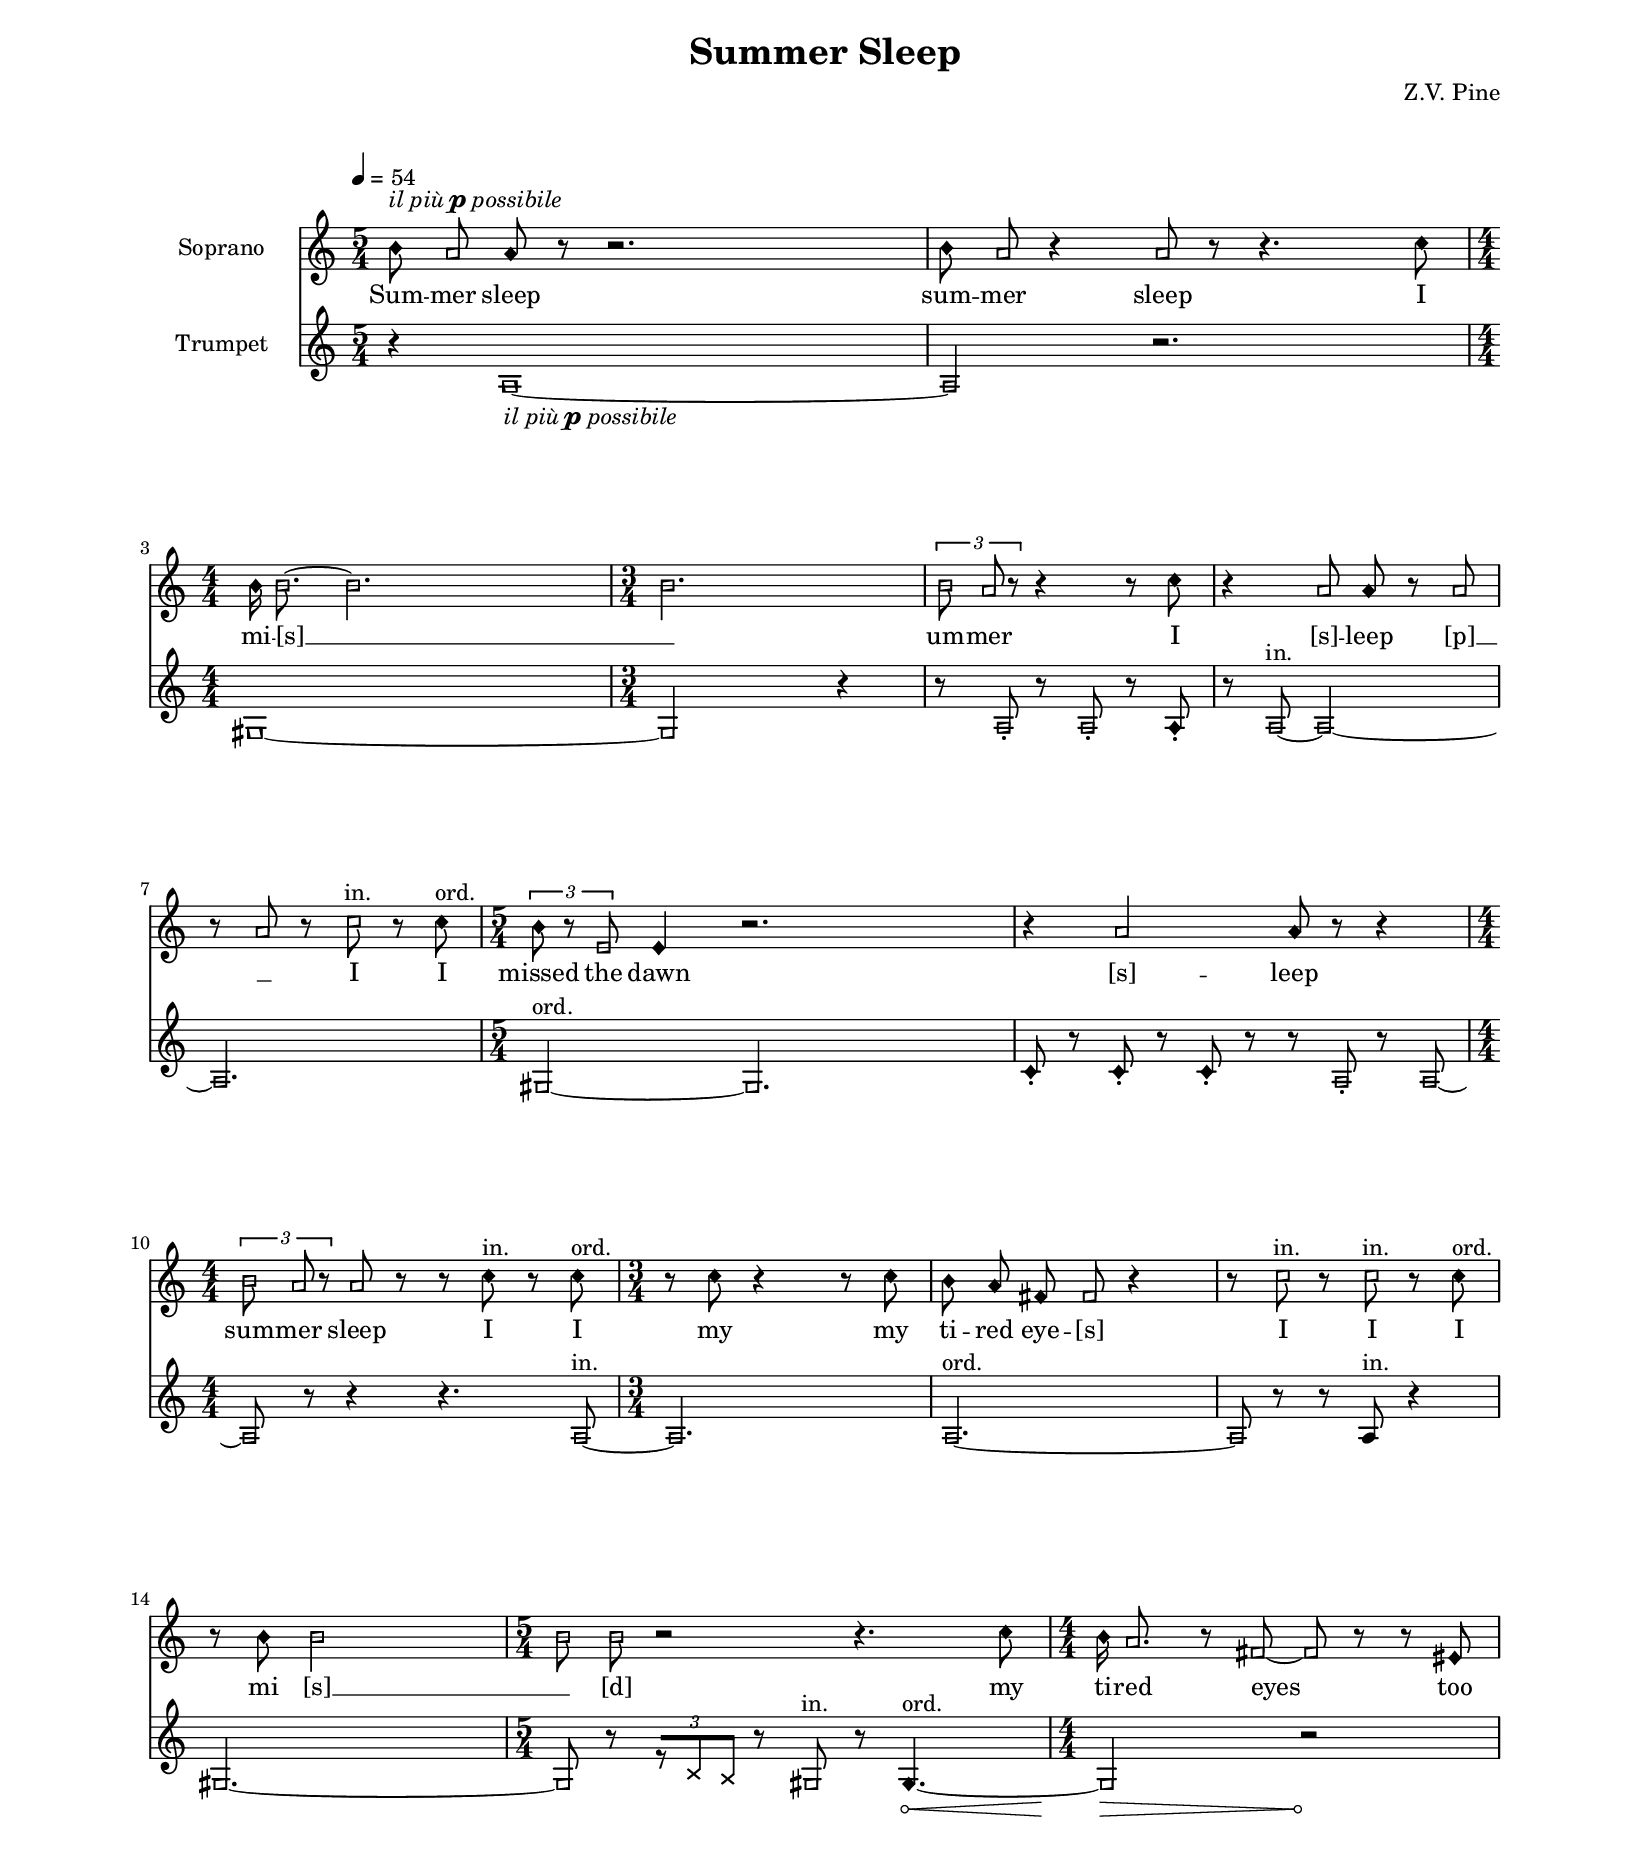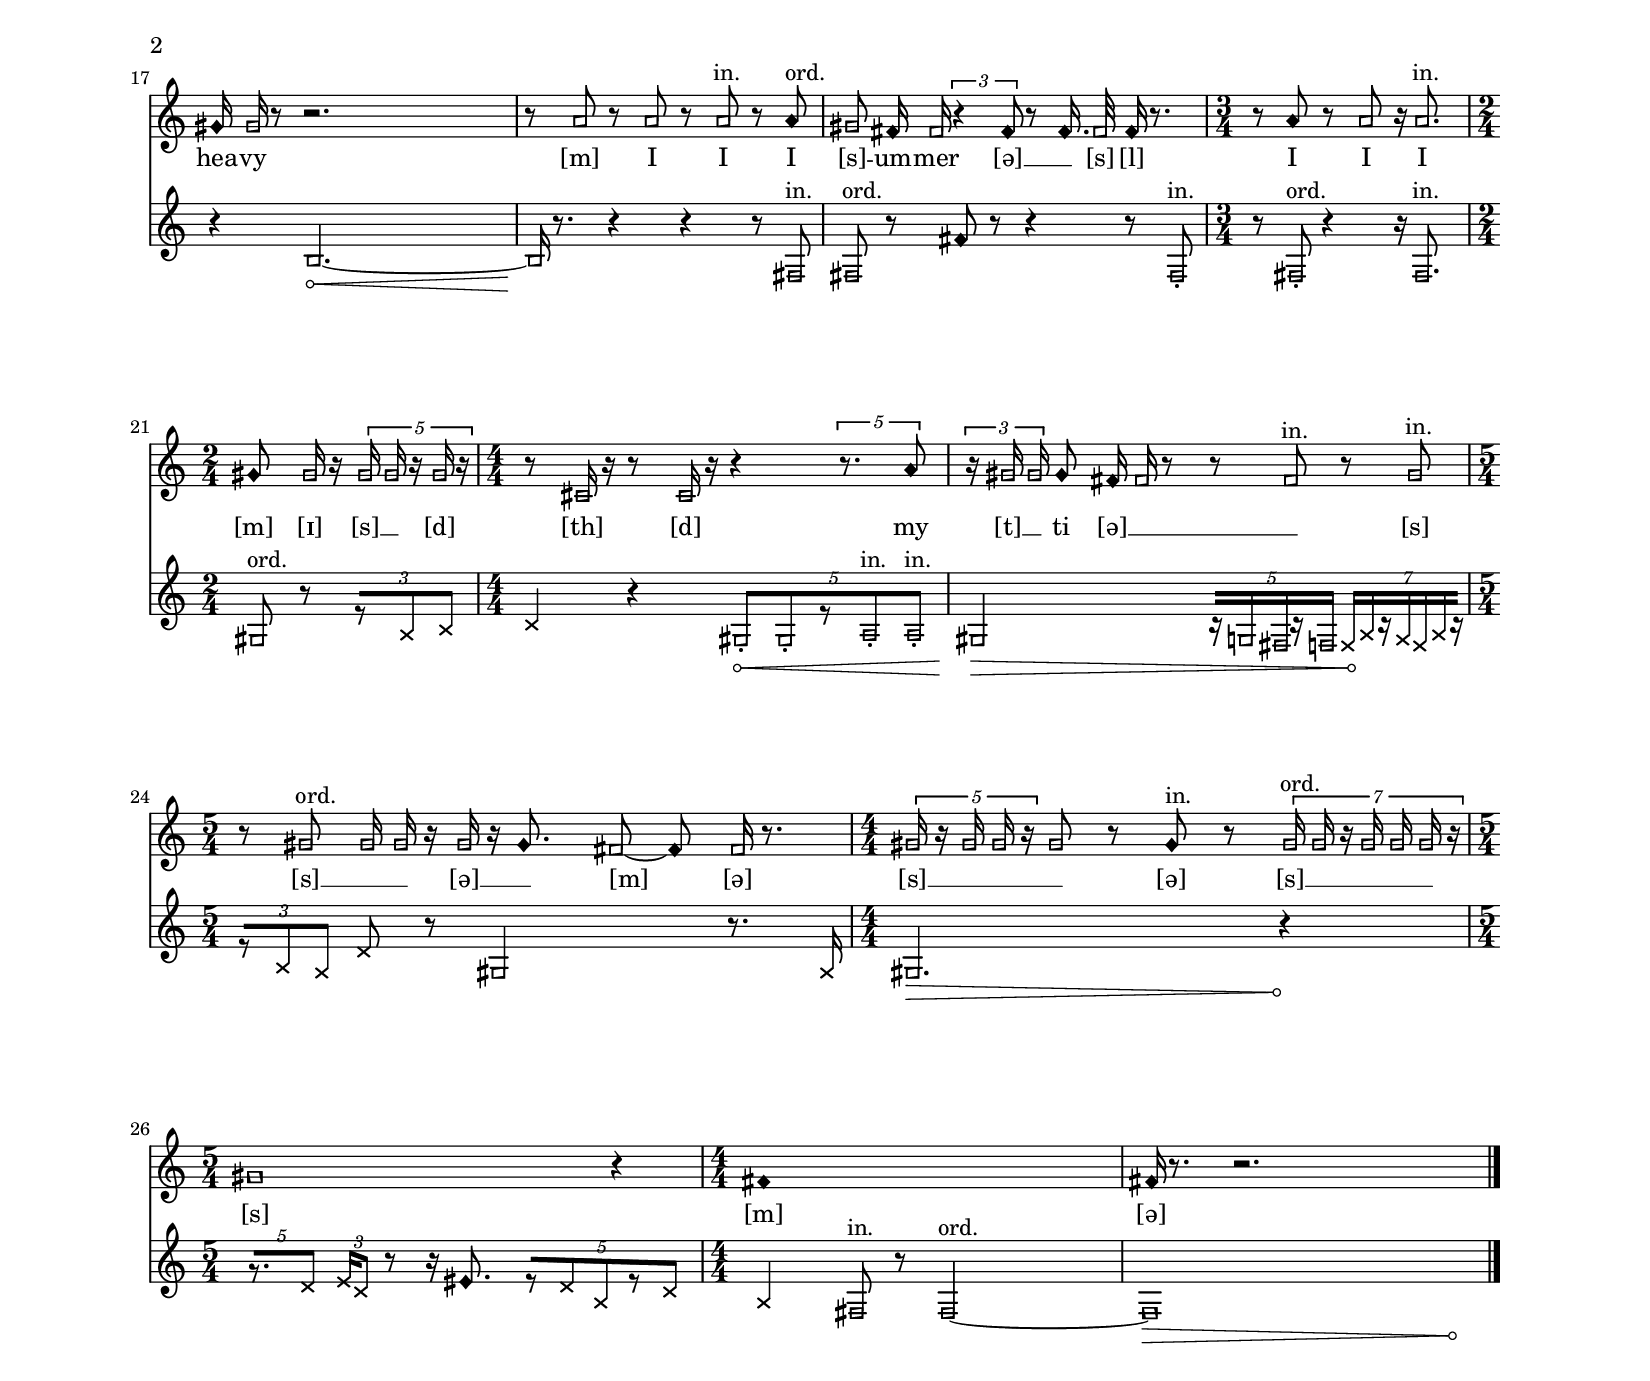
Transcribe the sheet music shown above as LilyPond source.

%summer.ly
%Created on 09 12, 2019 at 06:05

\version "2.19.83"
\include "./z/note.ily"
\version "2.18.2"
wholeFinesse =
  #'((moveto -0.7  0.54)
     (lineto -0.7 -0.52)
     (lineto  0.7 -0.52)
     (lineto  0.7  0.54)
     (lineto -0.7  0.54)
     (lineto -0.65  0.5 )
     (lineto  0.45  0.5 )
     (lineto  0.65 -0.48)
     (lineto -0.45 -0.48)
     (lineto -0.65 0.5  )
     (closepath)) 

halfFinesse =
  #'((moveto -0.6  0.52)
     (lineto -0.6 -0.50)
     (lineto  0.6 -0.50)
     (lineto  0.6  0.52)
     (lineto -0.6  0.52)
     (lineto -0.53  0.35)
     (lineto  0.53  0.49 )
     (lineto  0.53 -0.33)
     (lineto -0.53 -0.47)
     (lineto -0.53  0.35 )
     (closepath)) 

#(define (square-head grob)
   (let ((duration (ly:grob-property grob 'duration-log)))
     (if (>= duration 1)
         (grob-interpret-markup grob
                #{
                  \markup
                    \halign #-1.5
                    \override #'(filled . #t) \path #0.1  #halfFinesse
                 #})
         (grob-interpret-markup grob
                #{
                  \markup {
                    %\overlay { 
                      %\filled-box #'(-0.73 . 0.73) #'(-0.55 . 0.58) #0
                      %\transparent
                      %\with-color #white
                      \halign #-0.7
                      \override #'(filled . #t) \path #0.1  #wholeFinesse
                    %}
                  }
                 #}))))

square-old = \once \override NoteHead.stencil = #square-head
square = #(define-music-function (music)(ly:music?) #{
  \override NoteHead.stencil = #square-head
  $music
  \revert NoteHead.stencil
#})

\version "2.19.82"

half-harmonic = #(define-music-function
  (parser location mus)
  (ly:music?)
  #{
    \temporary \override NoteHead.style = #'harmonic-black
    #mus
    \revert NoteHead.style
  #})


\header {
  title = "Summer Sleep"
  subtitle = ""
  composer = "Z.V. Pine"
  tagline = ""
}

sopranoOne = \relative c'' {
  \autoBeamOff
  \half-harmonic {
    \time 5/4
    b8^\markup \italic { il più \dynamic p possibile } \square a a r8 r2. | %m1
    b8 \square a r4 \square a8 r r4. c8 | %m2
    \time 4/4
    b16 \square b8.~ \square b2. | %m3
    \time 3/4
    \square b2. | %m4
    \tuplet 3/2 \square { b8 a8 r} r4 r8 c8 | %m5
    r4 \square a8 a8 r8 \square a | %m6
    r8 \square a8 r8 \square c^"in." r8 c^"ord." | %m7
    \time 5/4 
    \tuplet 3/2 { b8 r8 \square e,8 } e4 r2. | %m8
    r4 \square a2 a8 r8 r4 | %m9
    \time 4/4
    \square { \tuplet 3/2 { b8 a r} a } r r c^"in." r c^"ord." | %m10
    \time 3/4 r8 c r4 r8 c | %m11
    b8 a fis \square fis r4 | %m12
    r8 \square c'^"in." r8 \square c^"in." r8 c^"ord." | %m13
    r8 b8 \square b2 | %m14
    \time 5/4
    \square { b8 b } r2 r4. c8 | %m15
    \time 4/4
    b16 \square a8. r8 \square { fis~ 8 } r8 r eis | %m16
    gis16 \square gis r8 r2. | %m17
  }
}

sopranoTwo = \relative c'' {
  \autoBeamOff
  \half-harmonic {
    r8 \square { a r a r a^"in." } r a^"ord." | %m18
    \square gis8 fis16 \square 16 \tuplet 3/2 { r4 8 } r8 16. \square 32 16 r8. | %m19
    \time 3/4
    r8 a r8 \square { 8 r16 8.^"in." } | %m20
    \time 2/4
    gis8 \square 16 r16 \tuplet 5/4 \square {16 16 r gis16 r } %21
    \time 4/4
    r8 \square { cis,16 r r8 16 r } r4 \tuplet 5/4 { r8. a'8 } | %m22
    \tuplet 3/2 \square {r16 gis gis} gis8 fis16 \square 16 r8 
      r \square 8^"in." r \square gis8^"in." | %23
    \time 5/4
    r8 \square {gis^"ord." 16 16 r gis16} 
      r16 gis8. \square fis8~ fis \square 16 r8. | %m24
    \time 4/4
    \tuplet 5/4 \square {gis16 r gis16 16 r} \square gis8 r gis^"in." r8
      \tuplet 7/4 \square {gis16^"ord." 16 r gis16 16 16 r} | %m25
    \time 5/4
    \square gis1 r4 | %m26
    \time 4/4
    fis1 | %m27
    fis16 r8. r2. | %m28
  }
}

wordsOne = \lyricmode {
  Sum -- mer sleep
  sum -- mer sleep I 
  mi -- [s] __ \skip 1
  um -- mer I
  [s] -- leep [p] __ \skip 1
   I I
  missed the dawn
  [s] -- leep
  sum -- mer sleep I I
  my my ti -- red eye -- [s]
  I I I mi [s] __ \skip 1
  [d] my
  ti -- red eyes too 
  hea -- vy
}
wordsTwo = \lyricmode {
  [m] I I I 
  [s] -- um -- mer [ə] __ \skip 1 [s] [l] 
  I I I [m] [ɪ] [s] __ \skip 1 [d]
  [th] [d] my
  [t] __ \skip 1 ti [ə] __ \skip 1 \skip 1 [s]
  [s] __ \skip 1 \skip 1 [ə] __ \skip 1 [m] [ə] 
  [s] __ \skip 1 \skip 1 \skip 1 [ə] [s] __ \skip 1 \skip 1 \skip 1 \skip 1
  [s]
  [m]
  [ə] 
}

trumpetOne = \relative c' {
  \time 5/4
  r4 \square a1_\markup \italic {il più \dynamic p possibile}~ | 
  \square a2 r2. |
  \time 4/4
  \square gis1~ | %m3
  \time 3/4
  \square gis2 r4 | %m4
  r8 \square {a-. r a-. } r \half-harmonic a-. | %5
  r \square a8^"in."~ \square a2~ | %m6
  \square a2. | %m7
  \time 5/4
  \square gis2^"ord."~ \square gis2. | %m8
  \half-harmonic { c8-. r c-. r c-. r } r8 \square a-. r8 \square a~ | %m9
  \time 4/4
  \square a8 r8 r4 r4. \square a8^"in."~ | %m10
  \time 3/4
  \square a2. | %m11
  \square a2.^"ord."~ | %12
  \square a8 r8 r8 a^"in." r4 | %m13
  \square gis2.~ | %m14
  \time 5/4
  \square gis8 r8 \tuplet 3/2 \clicks { r8[ b a]}
    r8 \square gis8^"in." r8 \half-harmonic gis4.^"ord."\<~ | %m15
  \square gis2\> r2\! | %m16
  r4 \square b2.\<~ | %m17
}
trumpetTwo = {
  \square b16\! r8. r4 r4 r8 \square fis^"in." | %m18
  \square fis8^"ord." r8 \half-harmonic fis'8 r8 r4 r8 \square fis-.^"in." | %m19
  r8 \square fis-.^"ord." r4 r16 \square fis8.^"in." | %m20
  \time 2/4
  \square gis8^"ord." r8 \tuplet 3/2 \clicks { r[ a b]} | %m21
  \time 4/4
  \clicks c'4 r4 \tuplet 5/4 \square { gis8-.[\< gis-. r8 a-.^"in." a-.^"in."] } |
  \square gis2\>
  \tuplet 5/4 \square { r16[ g fis r f] } \tuplet 7/4 \clicks { f16[\! a r g f a r] } |
  \time 5/4
  \tuplet 3/2 \clicks { r8[ a g ] } \clicks d'8 r8 \square gis2 r8. \clicks gis16
  \square gis2.\> r4\! |
  \tuplet 5/4 { r8.[ \clicks d'8] } \tuplet 3/2 \clicks { e'16 c'8 } r8 
  r16 \half-harmonic eis'8. \tuplet 5/4 \clicks { r8[ d' a r c'] } |
  \clicks a4 \square { fis8^"in." r8 fis2^"ord."~ | 
  << fis1 {s2..\> s8\!}>> | }
}

trumpet = {
  \trumpetOne
  \trumpetTwo
}
words = {
  \wordsOne
  \wordsTwo

}
soprano = {
  \sopranoOne
  \sopranoTwo
}

global = {
  \tempo 4 = 54
  \key c \major
  \override Hairpin.circled-tip = ##t
}

\score {
  \pointAndClickOff
  <<
    \new Staff \with {
      instrumentName = "Soprano"
      shortInstrumentName = ""
    }{
      \clef "treble"

      \global
      \new Voice = "soprano" {
        \soprano
      }
    }

    \new Lyrics \lyricsto "soprano" {
      \words
    }

    \new Staff \with {
      instrumentName = "Trumpet"
      shortInstrumentName = ""
    }{
      \clef "treble"

      \global
      \trumpet
      \bar "|."
    }
  >>
}

\layout {
  \context {
    \Score
    proportionalNotationDuration = #(ly:make-moment 1/16)
    \override Score.ScoreSpacingSpanner.strict-note-spacing = ##t
  }
  \context {
    \Staff
    \numericTimeSignature
  }
}

\paper {
  #(set! paper-alist (cons '("ipad pro" . (cons ( * 220 mm) ( * 305 mm))) paper-alist))
  #(set! paper-alist (cons '("montalvo" . (cons ( * 11  in) ( * 14  in))) paper-alist))
  #(set-paper-size "montalvo")
  
  indent = 1.0\in

  top-margin = 1.0\in
  left-margin = 1.0\in
  right-margin = 1.0\in
  bottom-margin = 1.0\in

  markup-system-spacing =
    #'((basic-distance    . 15)
       (minimum-distance  . 10)
       (padding           . 5 )
       (stretchability    . 1 ))

  system-system-spacing =
    #'((basic-distance    . 25)
       (minimum-distance  . 10)
       (padding           . 5 )
       (stretchability    . 10))
}
